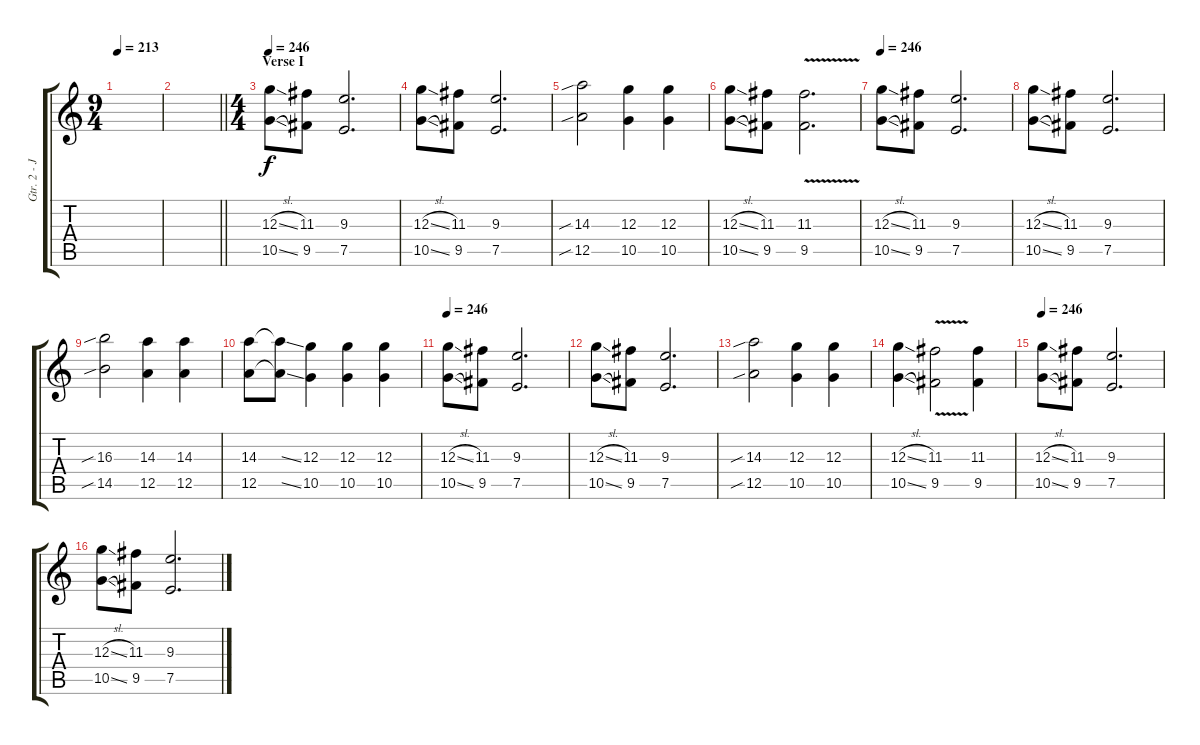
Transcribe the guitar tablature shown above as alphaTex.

\track ("Gtr. 2 - Jason" "Gtr. 2 - J") {instrument distortionguitar}
\staff {score tabs}
\tuning (E4 B3 G3 D3 A2 E2) {hide}
\ts (9 4)
\tempo 213
\clef g2
\ks c
|
\barLineRight lightlight
|
\ts (4 4)
\section ("" "Verse I")
\tempo 246
(12.3{sl} 10.5{sl}).8 (11.3 9.5).8 (9.3 7.5).2{d} |
(12.3{sl} 10.5{sl}).8 (11.3 9.5).8 (9.3 7.5).2{d} |
(14.3{sib} 12.5{sib}).2 (12.3 10.5).4 (12.3 10.5).4 |
(12.3{sl} 10.5{sl}).8 (11.3 9.5).8 (11.3 9.5{v}).2{d} |
\tempo 246
(12.3{sl} 10.5{sl}).8 (11.3 9.5).8 (9.3 7.5).2{d} |
(12.3{sl} 10.5{sl}).8 (11.3 9.5).8 (9.3 7.5).2{d} |
(16.3{sib} 14.5{sib}).2 (14.3 12.5).4 (14.3 12.5).4 |
(14.3 12.5).8 (14.3{ss t} 12.5{ss t}).8 (12.3 10.5).4 (12.3 10.5).4 (12.3 10.5).4 |
\tempo 246
(12.3{sl} 10.5{sl}).8 (11.3 9.5).8 (9.3 7.5).2{d} |
(12.3{sl} 10.5{sl}).8 (11.3 9.5).8 (9.3 7.5).2{d} |
(14.3{sib} 12.5{sib}).2 (12.3 10.5).4 (12.3 10.5).4 |
(12.3{sl} 10.5{sl}).4 (11.3{v} 9.5{v}).2 (11.3 9.5).4 |
\tempo 246
(12.3{sl} 10.5{sl}).8 (11.3 9.5).8 (9.3 7.5).2{d} |
(12.3{sl} 10.5{sl}).8 (11.3 9.5).8 (9.3 7.5).2{d}
